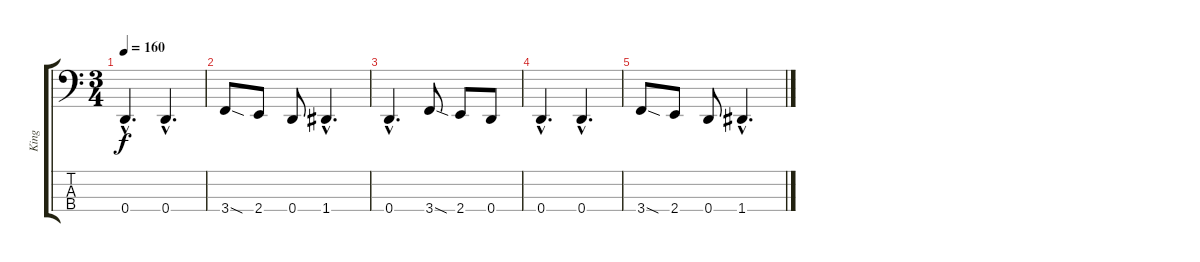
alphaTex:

\track ("King" "King") {instrument electricbassfinger}
\staff {score tabs}
\tuning (F2 C2 G1 D1) {hide}
\ts (3 4)
\tempo 160
\clef f4
\ks c
0.4{hac}.4{d dy f} 0.4{hac}.4{d} |
3.4{sod}.8 2.4.8 0.4.8 1.4{hac}.4{d} |
0.4{hac}.4{d} 3.4{sod}.8 2.4.8 0.4.8 |
0.4{hac}.4{d} 0.4{hac}.4{d} |
3.4{sod}.8 2.4.8 0.4.8 1.4{hac}.4{d}
